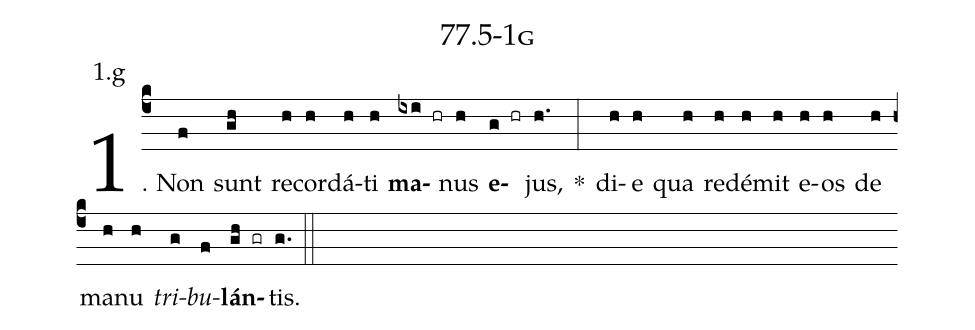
name: 77.5-1g;
annotation: 1.g;
%%
(c4)1. Non(f) sunt(gh) re(h)cor(h)dá(h)ti(h) <b>ma</b>(ixi hr)nus(h) <b>e</b>(g hr)jus,(h.) *(:) di(h)e(h) qua(h) red(h)é(h)mit(h) e(h)os(h) de(h) ma(h)nu(h) <i>tri</i>(g)<i>bu</i>(f)<b>lán</b>(gh gr)tis.(g.) (::)


%E(h) u(h) o(g) u(f) a(gh) e.(g.) (::)
